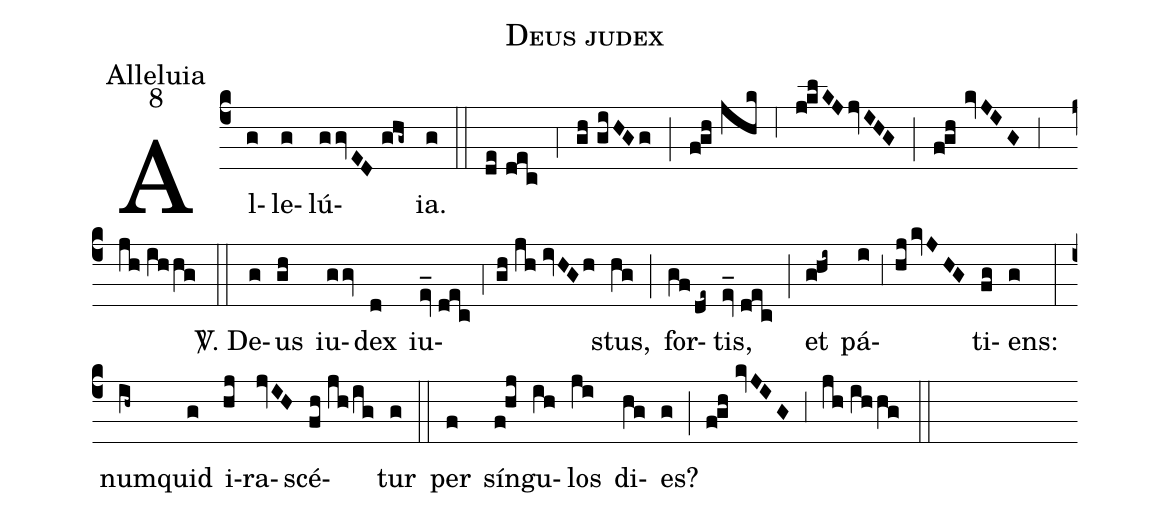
name:Deus judex;
office-part:Alleluia;
mode:8;
%%
(c4) Al(g)le(g)lú(ggvED//ghg~)ia.(g) (::)
(de//dec) (,4) (gh//giHGg) (;) (f!gh//jhk) (,6) (j!klKJ/jvIHG) (;) (f!gh//kvJIG) (,3) (jh//ihhg) (::)

<sp>V/</sp>. De(g)us(gh) iu(ggv)dex(d) iu(ev_//dec,4gh//jh//ivHGh)stus,(hg) (;) for(gf/de~)tis,(ev_//dec) (;) et(g!hi~) pá(i,3hj/kvJHG)ti(fg)ens:(g) (:)
num(ih~)quid(g) i(hj)ra(jvIH)scé(fh//jh/ig)tur(g) (::)
per(f) sín(f!hj)gu(ih)los(ji) di(hg)es?(g) (;) (f!gh//kvJIG) (,3) (jh//ihhg) (::)
